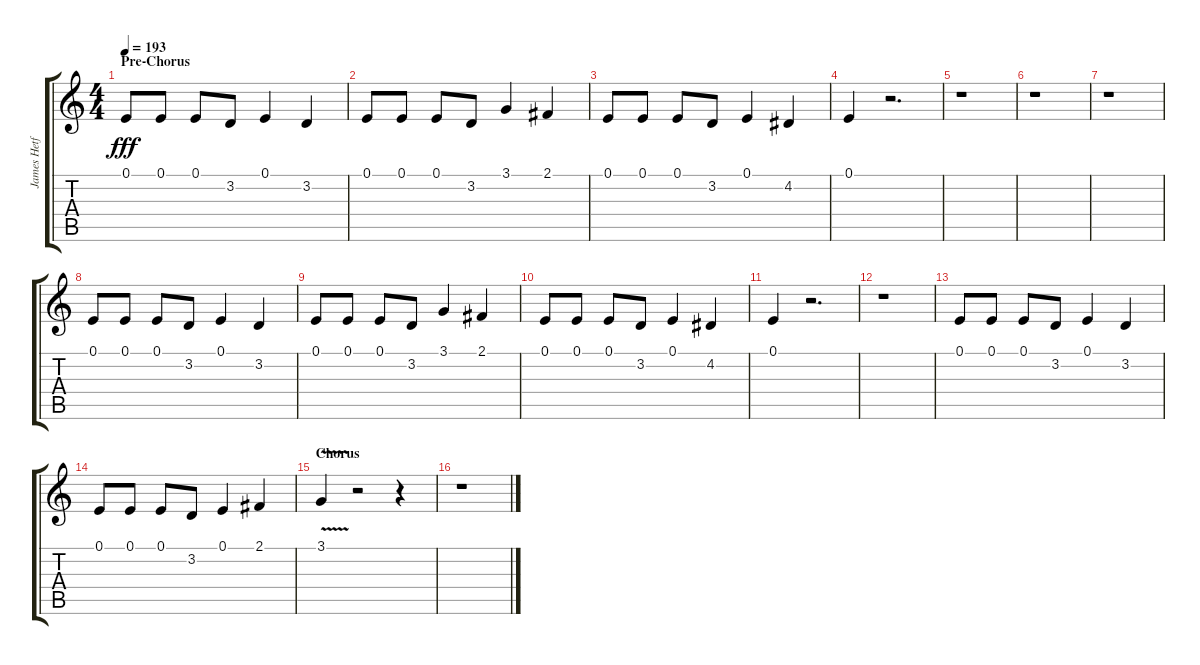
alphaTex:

\track ("James Hetfield - Vocals" "James Hetf") {instrument baritonesax}
\staff {score tabs}
\tuning (E4 B3 G3 D3 A2 E2) {hide}
\ts (4 4)
\section ("" "Pre-Chorus")
\tempo 193
\clef g2
\ks c
0.1.8{dy fff} 0.1.8 0.1.8 3.2.8 0.1.4 3.2.4 |
0.1.8 0.1.8 0.1.8 3.2.8 3.1.4 2.1.4 |
0.1.8 0.1.8 0.1.8 3.2.8 0.1.4 4.2.4 |
0.1.4 r.2{d} |
r.1 |
r.1 |
r.1 |
0.1.8 0.1.8 0.1.8 3.2.8 0.1.4 3.2.4 |
0.1.8 0.1.8 0.1.8 3.2.8 3.1.4 2.1.4 |
0.1.8 0.1.8 0.1.8 3.2.8 0.1.4 4.2.4 |
0.1.4 r.2{d} |
r.1 |
0.1.8 0.1.8 0.1.8 3.2.8 0.1.4 3.2.4 |
0.1.8 0.1.8 0.1.8 3.2.8 0.1.4 2.1.4 |
\section ("" "Chorus")
3.1{v}.4 r.2 r.4 |
r.1
